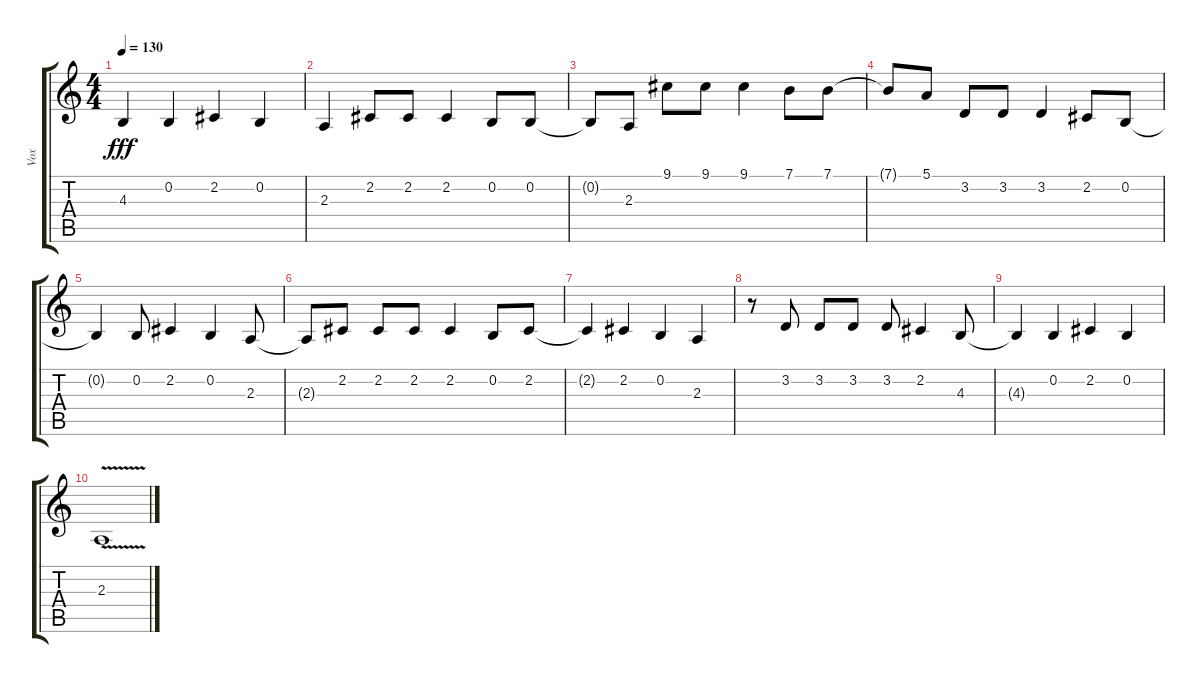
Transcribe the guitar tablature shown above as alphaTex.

\track ("Vox" "Vox") {instrument baritonesax}
\staff {score tabs}
\tuning (E4 B3 G3 D3 A2 E2) {hide}
\ts (4 4)
\tempo 130
\clef g2
\ks c
4.3{t}.4{dy fff} 0.2.4 2.2.4 0.2.4 |
\section ("" "")
2.3.4 2.2.8 2.2.8 2.2.4 0.2.8 0.2.8 |
0.2{t}.8 2.3.8 9.1.8 9.1.8 9.1.4 7.1.8 7.1.8 |
7.1{t}.8 5.1.8 3.2.8 3.2.8 3.2.4 2.2.8 0.2.8 |
0.2{t}.4 0.2.8 2.2.4 0.2.4 2.3.8 |
2.3{t}.8 2.2.8 2.2.8 2.2.8 2.2.4 0.2.8 2.2.8 |
2.2{t}.4 2.2.4 0.2.4 2.3.4 |
r.8 3.2.8 3.2.8 3.2.8 3.2.8 2.2.4 4.3.8 |
4.3{t}.4 0.2.4 2.2.4 0.2.4 |
2.3{v}.1
